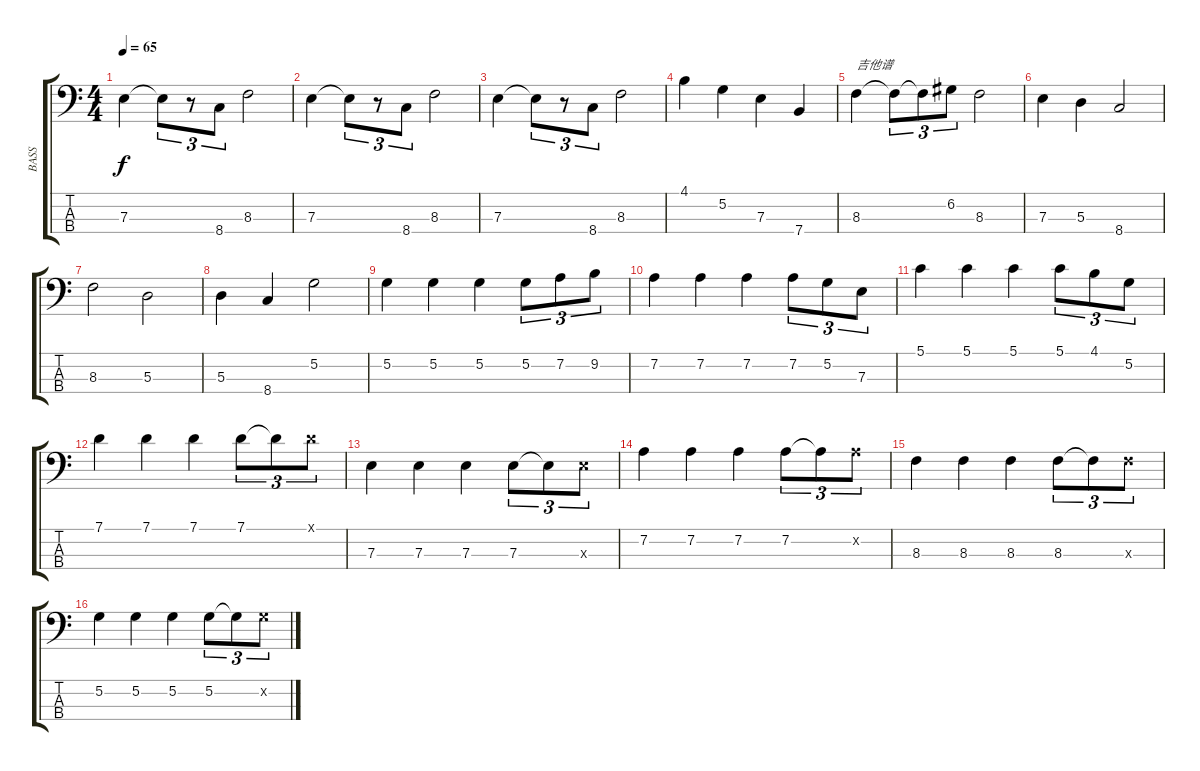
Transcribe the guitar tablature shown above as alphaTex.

\track ("BASS" "BASS") {instrument fretlessbass}
\staff {score tabs}
\tuning (G2 D2 A1 E1) {hide}
\ts (4 4)
\tempo 65
\clef f4
\ks c
7.3.4{dy f} 7.3{t}.8{tu (3 2)} r.8{tu (3 2)} 8.4.8{tu (3 2)} 8.3.2 |
7.3.4 7.3{t}.8{tu (3 2)} r.8{tu (3 2)} 8.4.8{tu (3 2)} 8.3.2 |
7.3.4 7.3{t}.8{tu (3 2)} r.8{tu (3 2)} 8.4.8{tu (3 2)} 8.3.2 |
4.1.4 5.2.4 7.3.4 7.4.4 |
8.3.4{txt "吉他谱"} 8.3{t}.8{tu (3 2)} 8.3{t}.8{tu (3 2)} 6.2.8{tu (3 2)} 8.3.2 |
7.3.4 5.3.4 8.4.2 |
8.3.2 5.3.2 |
5.3.4 8.4.4 5.2.2 |
5.2.4 5.2.4 5.2.4 5.2.8{tu (3 2)} 7.2.8{tu (3 2)} 9.2.8{tu (3 2)} |
7.2.4 7.2.4 7.2.4 7.2.8{tu (3 2)} 5.2.8{tu (3 2)} 7.3.8{tu (3 2)} |
5.1.4 5.1.4 5.1.4 5.1.8{tu (3 2)} 4.1.8{tu (3 2)} 5.2.8{tu (3 2)} |
7.1.4 7.1.4 7.1.4 7.1.8{tu (3 2)} 7.1{t}.8{tu (3 2)} 7.1{x}.8{tu (3 2)} |
7.3.4 7.3.4 7.3.4 7.3.8{tu (3 2)} 7.3{t}.8{tu (3 2)} 7.3{x}.8{tu (3 2)} |
7.2.4 7.2.4 7.2.4 7.2.8{tu (3 2)} 7.2{t}.8{tu (3 2)} 7.2{x}.8{tu (3 2)} |
8.3.4 8.3.4 8.3.4 8.3.8{tu (3 2)} 8.3{t}.8{tu (3 2)} 8.3{x}.8{tu (3 2)} |
5.2.4 5.2.4 5.2.4 5.2.8{tu (3 2)} 5.2{t}.8{tu (3 2)} 5.2{x}.8{tu (3 2)}
